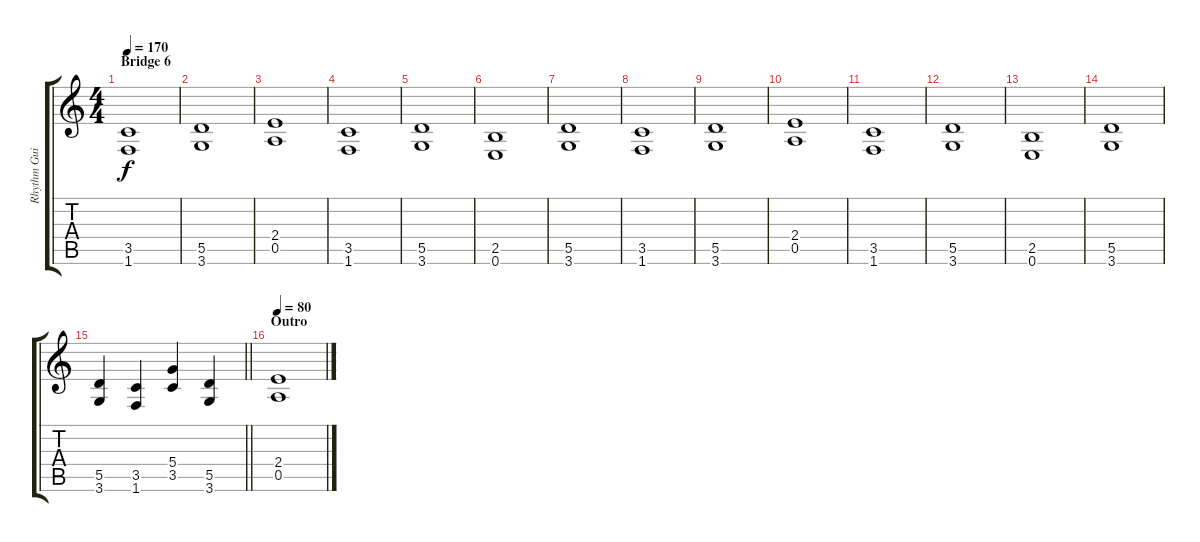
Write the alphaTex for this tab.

\track ("Rhythm Guitar 2: Tapani Kangas" "Rhythm Gui") {instrument distortionguitar}
\staff {score tabs}
\tuning (E4 B3 G3 D3 A2 E2) {hide}
\ts (4 4)
\section ("" "Bridge 6")
\tempo 170
\clef g2
\ks aminor
(3.5 1.6).1{dy f} |
(5.5 3.6).1 |
(2.4 0.5).1 |
(3.5 1.6).1 |
(5.5 3.6).1 |
(2.5 0.6).1 |
(5.5 3.6).1 |
(3.5 1.6).1 |
(5.5 3.6).1 |
(2.4 0.5).1 |
(3.5 1.6).1 |
(5.5 3.6).1 |
(2.5 0.6).1 |
(5.5 3.6).1 |
\barLineRight lightlight
(5.5 3.6).4 (3.5 1.6).4 (5.4 3.5).4 (5.5 3.6).4 |
\section ("" "Outro")
\tempo 80
(2.4 0.5).1
